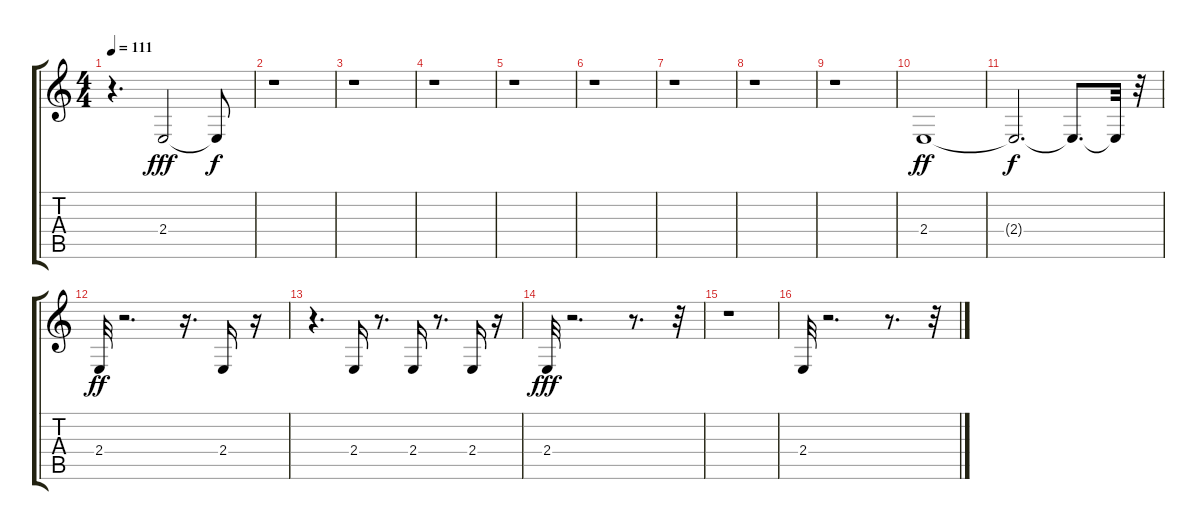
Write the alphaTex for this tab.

\track "" {instrument synthstrings1}
\staff {score tabs}
\tuning (E4 B3 G3 D3 A2 E2) {hide}
\ts (4 4)
\tempo 111
\clef g2
\ks c
r.4{d dy f} 2.4.2{dy fff} 2.4{t}.8{dy f} |
r.1 |
r.1 |
r.1 |
r.1 |
r.1 |
r.1 |
r.1 |
r.1 |
2.4.1{dy ff} |
2.4{t}.2{d dy f} 2.4{t}.8{d} 2.4{t}.32 r.32 |
2.4.32{dy ff} r.2{d} r.16{d} 2.4.16 r.16 |
r.4{d} 2.4.16 r.8{d} 2.4.16 r.8{d} 2.4.16 r.16 |
2.4.32{dy fff} r.2{d} r.8{d} r.32 |
r.1 |
2.4.32 r.2{d} r.8{d} r.32
